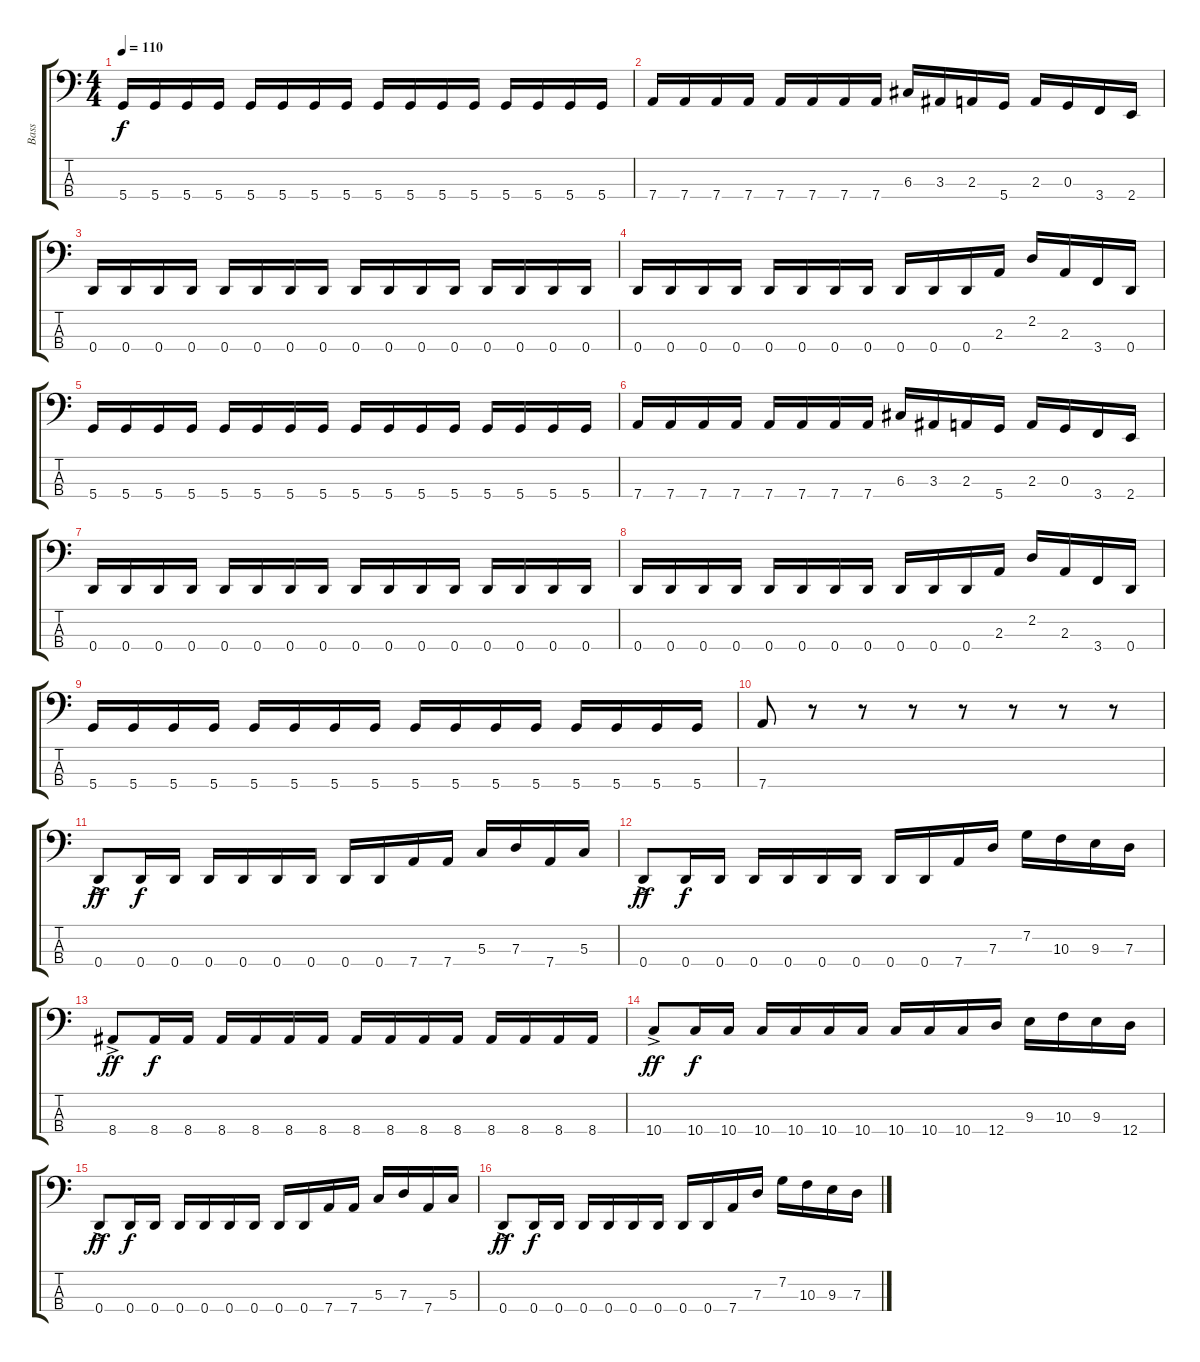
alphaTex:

\track ("Bass" "Bass") {instrument electricbasspick}
\staff {score tabs}
\tuning (F2 C2 G1 D1) {hide}
\ts (4 4)
\tempo 110
\clef f4
\ks c
5.4.16{dy f} 5.4.16 5.4.16 5.4.16 5.4.16 5.4.16 5.4.16 5.4.16 5.4.16 5.4.16 5.4.16 5.4.16 5.4.16 5.4.16 5.4.16 5.4.16 |
7.4.16 7.4.16 7.4.16 7.4.16 7.4.16 7.4.16 7.4.16 7.4.16 6.3.16 3.3.16 2.3.16 5.4.16 2.3.16 0.3.16 3.4.16 2.4.16 |
0.4.16 0.4.16 0.4.16 0.4.16 0.4.16 0.4.16 0.4.16 0.4.16 0.4.16 0.4.16 0.4.16 0.4.16 0.4.16 0.4.16 0.4.16 0.4.16 |
0.4.16 0.4.16 0.4.16 0.4.16 0.4.16 0.4.16 0.4.16 0.4.16 0.4.16 0.4.16 0.4.16 2.3.16 2.2.16 2.3.16 3.4.16 0.4.16 |
5.4.16 5.4.16 5.4.16 5.4.16 5.4.16 5.4.16 5.4.16 5.4.16 5.4.16 5.4.16 5.4.16 5.4.16 5.4.16 5.4.16 5.4.16 5.4.16 |
7.4.16 7.4.16 7.4.16 7.4.16 7.4.16 7.4.16 7.4.16 7.4.16 6.3.16 3.3.16 2.3.16 5.4.16 2.3.16 0.3.16 3.4.16 2.4.16 |
0.4.16 0.4.16 0.4.16 0.4.16 0.4.16 0.4.16 0.4.16 0.4.16 0.4.16 0.4.16 0.4.16 0.4.16 0.4.16 0.4.16 0.4.16 0.4.16 |
0.4.16 0.4.16 0.4.16 0.4.16 0.4.16 0.4.16 0.4.16 0.4.16 0.4.16 0.4.16 0.4.16 2.3.16 2.2.16 2.3.16 3.4.16 0.4.16 |
5.4.16 5.4.16 5.4.16 5.4.16 5.4.16 5.4.16 5.4.16 5.4.16 5.4.16 5.4.16 5.4.16 5.4.16 5.4.16 5.4.16 5.4.16 5.4.16 |
7.4.8 r.8 r.8 r.8 r.8 r.8 r.8 r.8 |
0.4{ac}.8{dy ff} 0.4.16{dy f} 0.4.16 0.4.16 0.4.16 0.4.16 0.4.16 0.4.16 0.4.16 7.4.16 7.4.16 5.3.16 7.3.16 7.4.16 5.3.16 |
0.4{ac}.8{dy ff} 0.4.16{dy f} 0.4.16 0.4.16 0.4.16 0.4.16 0.4.16 0.4.16 0.4.16 7.4.16 7.3.16 7.2.16 10.3.16 9.3.16 7.3.16 |
8.4{ac}.8{dy ff} 8.4.16{dy f} 8.4.16 8.4.16 8.4.16 8.4.16 8.4.16 8.4.16 8.4.16 8.4.16 8.4.16 8.4.16 8.4.16 8.4.16 8.4.16 |
10.4{ac}.8{dy ff} 10.4.16{dy f} 10.4.16 10.4.16 10.4.16 10.4.16 10.4.16 10.4.16 10.4.16 10.4.16 12.4.16 9.3.16 10.3.16 9.3.16 12.4.16 |
0.4{ac}.8{dy ff} 0.4.16{dy f} 0.4.16 0.4.16 0.4.16 0.4.16 0.4.16 0.4.16 0.4.16 7.4.16 7.4.16 5.3.16 7.3.16 7.4.16 5.3.16 |
0.4{ac}.8{dy ff} 0.4.16{dy f} 0.4.16 0.4.16 0.4.16 0.4.16 0.4.16 0.4.16 0.4.16 7.4.16 7.3.16 7.2.16 10.3.16 9.3.16 7.3.16
